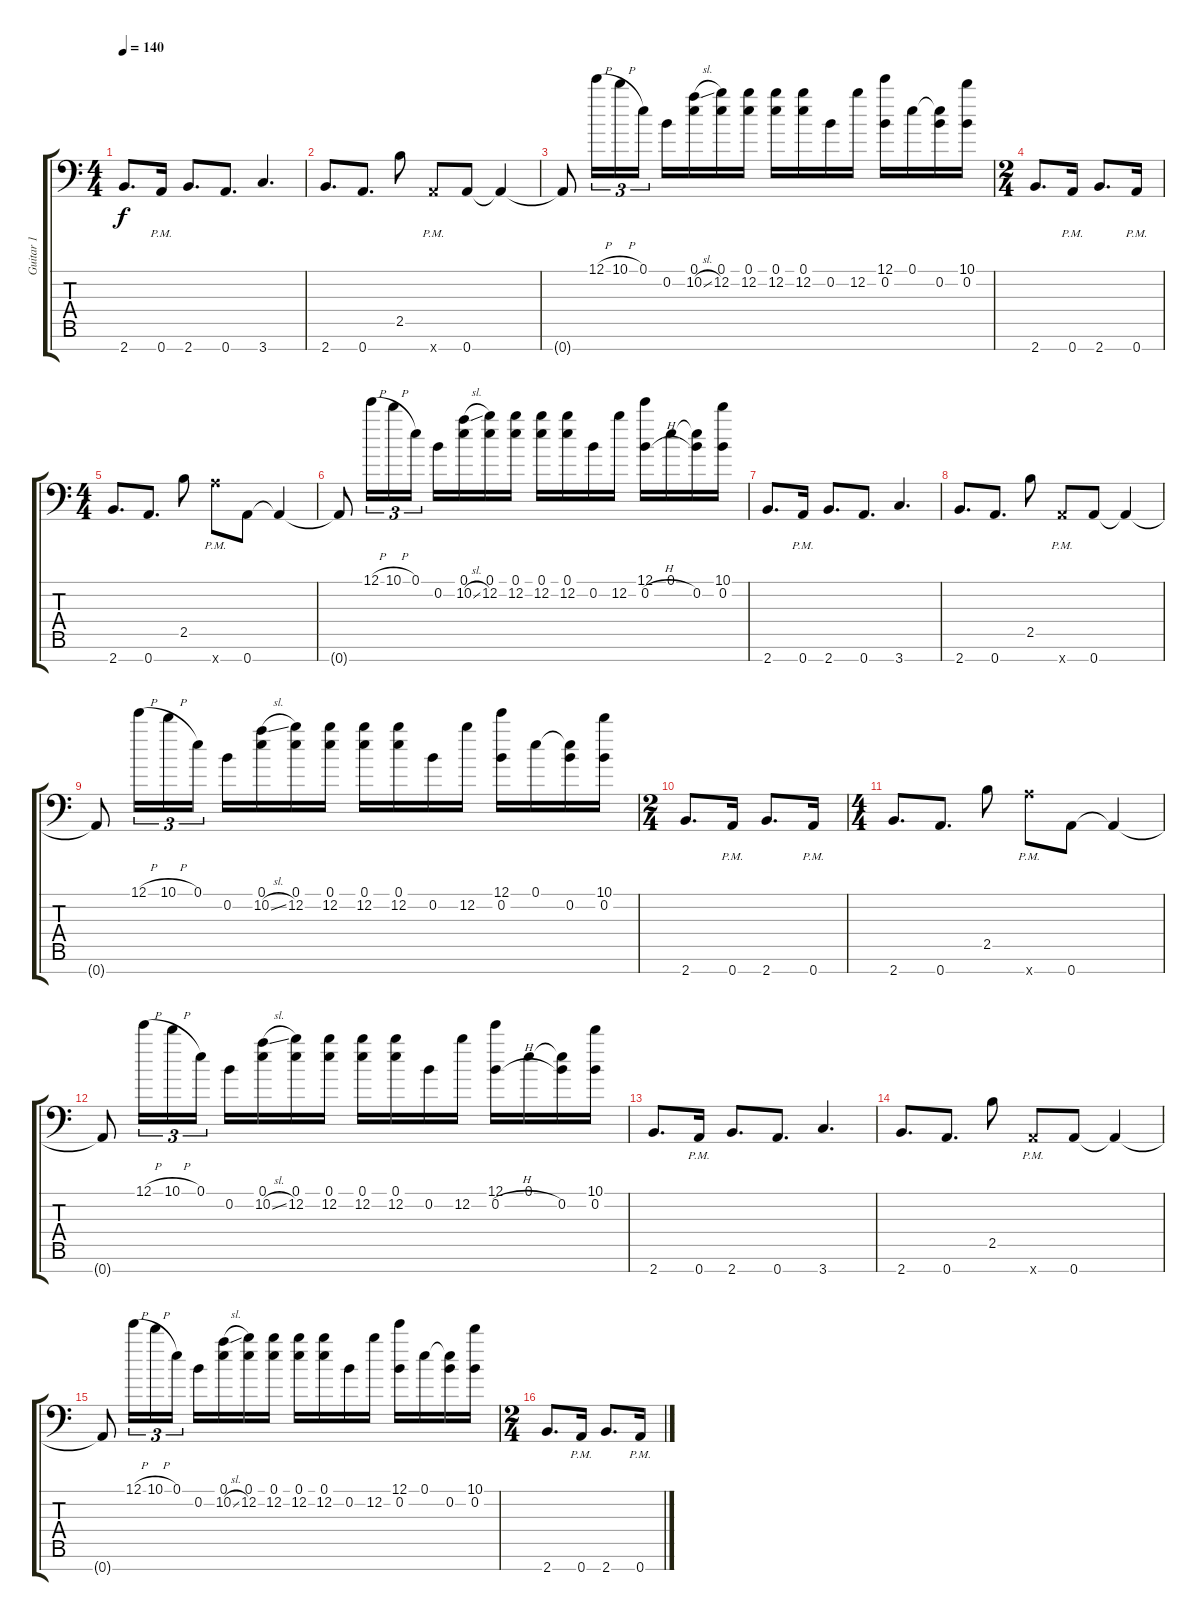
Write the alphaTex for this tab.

\track ("Guitar 1" "Guitar 1") {instrument distortionguitar}
\staff {score tabs}
\tuning (E4 B3 G3 D3 A2 E2 A1) {hide}
\ts (4 4)
\tempo 140
\clef f4
\ks c
2.7.8{d dy f} 0.7{pm}.16 2.7.8{d} 0.7.8{d} 3.7.4{d} |
2.7.8{d} 0.7.8{d} 2.5.8 0.7{pm x}.8 0.7.8 0.7{t}.4 |
0.7{t}.8 12.1{h}.16{tu (3 2)} 10.1{h}.16{tu (3 2)} 0.1.16{tu (3 2)} 0.2.16 (0.1 10.2{sl}).16 (0.1 12.2).16 (0.1 12.2).16 (0.1 12.2).16 (0.1 12.2).16 0.2.16 12.2.16 (12.1 0.2).16 0.1.16 (0.1{t} 0.2).16 (10.1 0.2).16 |
\ts (2 4)
2.7.8{d} 0.7{pm}.16 2.7.8{d} 0.7{pm}.16 |
\ts (4 4)
2.7.8{d} 0.7.8{d} 2.5.8 12.7{pm x}.8 0.7.8 0.7{t}.4 |
0.7{t}.8 12.1{h}.16{tu (3 2)} 10.1{h}.16{tu (3 2)} 0.1.16{tu (3 2)} 0.2.16 (0.1 10.2{sl}).16 (0.1 12.2).16 (0.1 12.2).16 (0.1 12.2).16 (0.1 12.2).16 0.2.16 12.2.16 (12.1 0.2{h}).16 0.1.16 (0.1{t} 0.2).16 (10.1 0.2).16 |
2.7.8{d} 0.7{pm}.16 2.7.8{d} 0.7.8{d} 3.7.4{d} |
2.7.8{d} 0.7.8{d} 2.5.8 0.7{pm x}.8 0.7.8 0.7{t}.4 |
0.7{t}.8 12.1{h}.16{tu (3 2)} 10.1{h}.16{tu (3 2)} 0.1.16{tu (3 2)} 0.2.16 (0.1 10.2{sl}).16 (0.1 12.2).16 (0.1 12.2).16 (0.1 12.2).16 (0.1 12.2).16 0.2.16 12.2.16 (12.1 0.2).16 0.1.16 (0.1{t} 0.2).16 (10.1 0.2).16 |
\ts (2 4)
2.7.8{d} 0.7{pm}.16 2.7.8{d} 0.7{pm}.16 |
\ts (4 4)
2.7.8{d} 0.7.8{d} 2.5.8 12.7{pm x}.8 0.7.8 0.7{t}.4 |
0.7{t}.8 12.1{h}.16{tu (3 2)} 10.1{h}.16{tu (3 2)} 0.1.16{tu (3 2)} 0.2.16 (0.1 10.2{sl}).16 (0.1 12.2).16 (0.1 12.2).16 (0.1 12.2).16 (0.1 12.2).16 0.2.16 12.2.16 (12.1 0.2{h}).16 0.1.16 (0.1{t} 0.2).16 (10.1 0.2).16 |
2.7.8{d} 0.7{pm}.16 2.7.8{d} 0.7.8{d} 3.7.4{d} |
2.7.8{d} 0.7.8{d} 2.5.8 0.7{pm x}.8 0.7.8 0.7{t}.4 |
0.7{t}.8 12.1{h}.16{tu (3 2)} 10.1{h}.16{tu (3 2)} 0.1.16{tu (3 2)} 0.2.16 (0.1 10.2{sl}).16 (0.1 12.2).16 (0.1 12.2).16 (0.1 12.2).16 (0.1 12.2).16 0.2.16 12.2.16 (12.1 0.2).16 0.1.16 (0.1{t} 0.2).16 (10.1 0.2).16 |
\ts (2 4)
2.7.8{d} 0.7{pm}.16 2.7.8{d} 0.7{pm}.16
